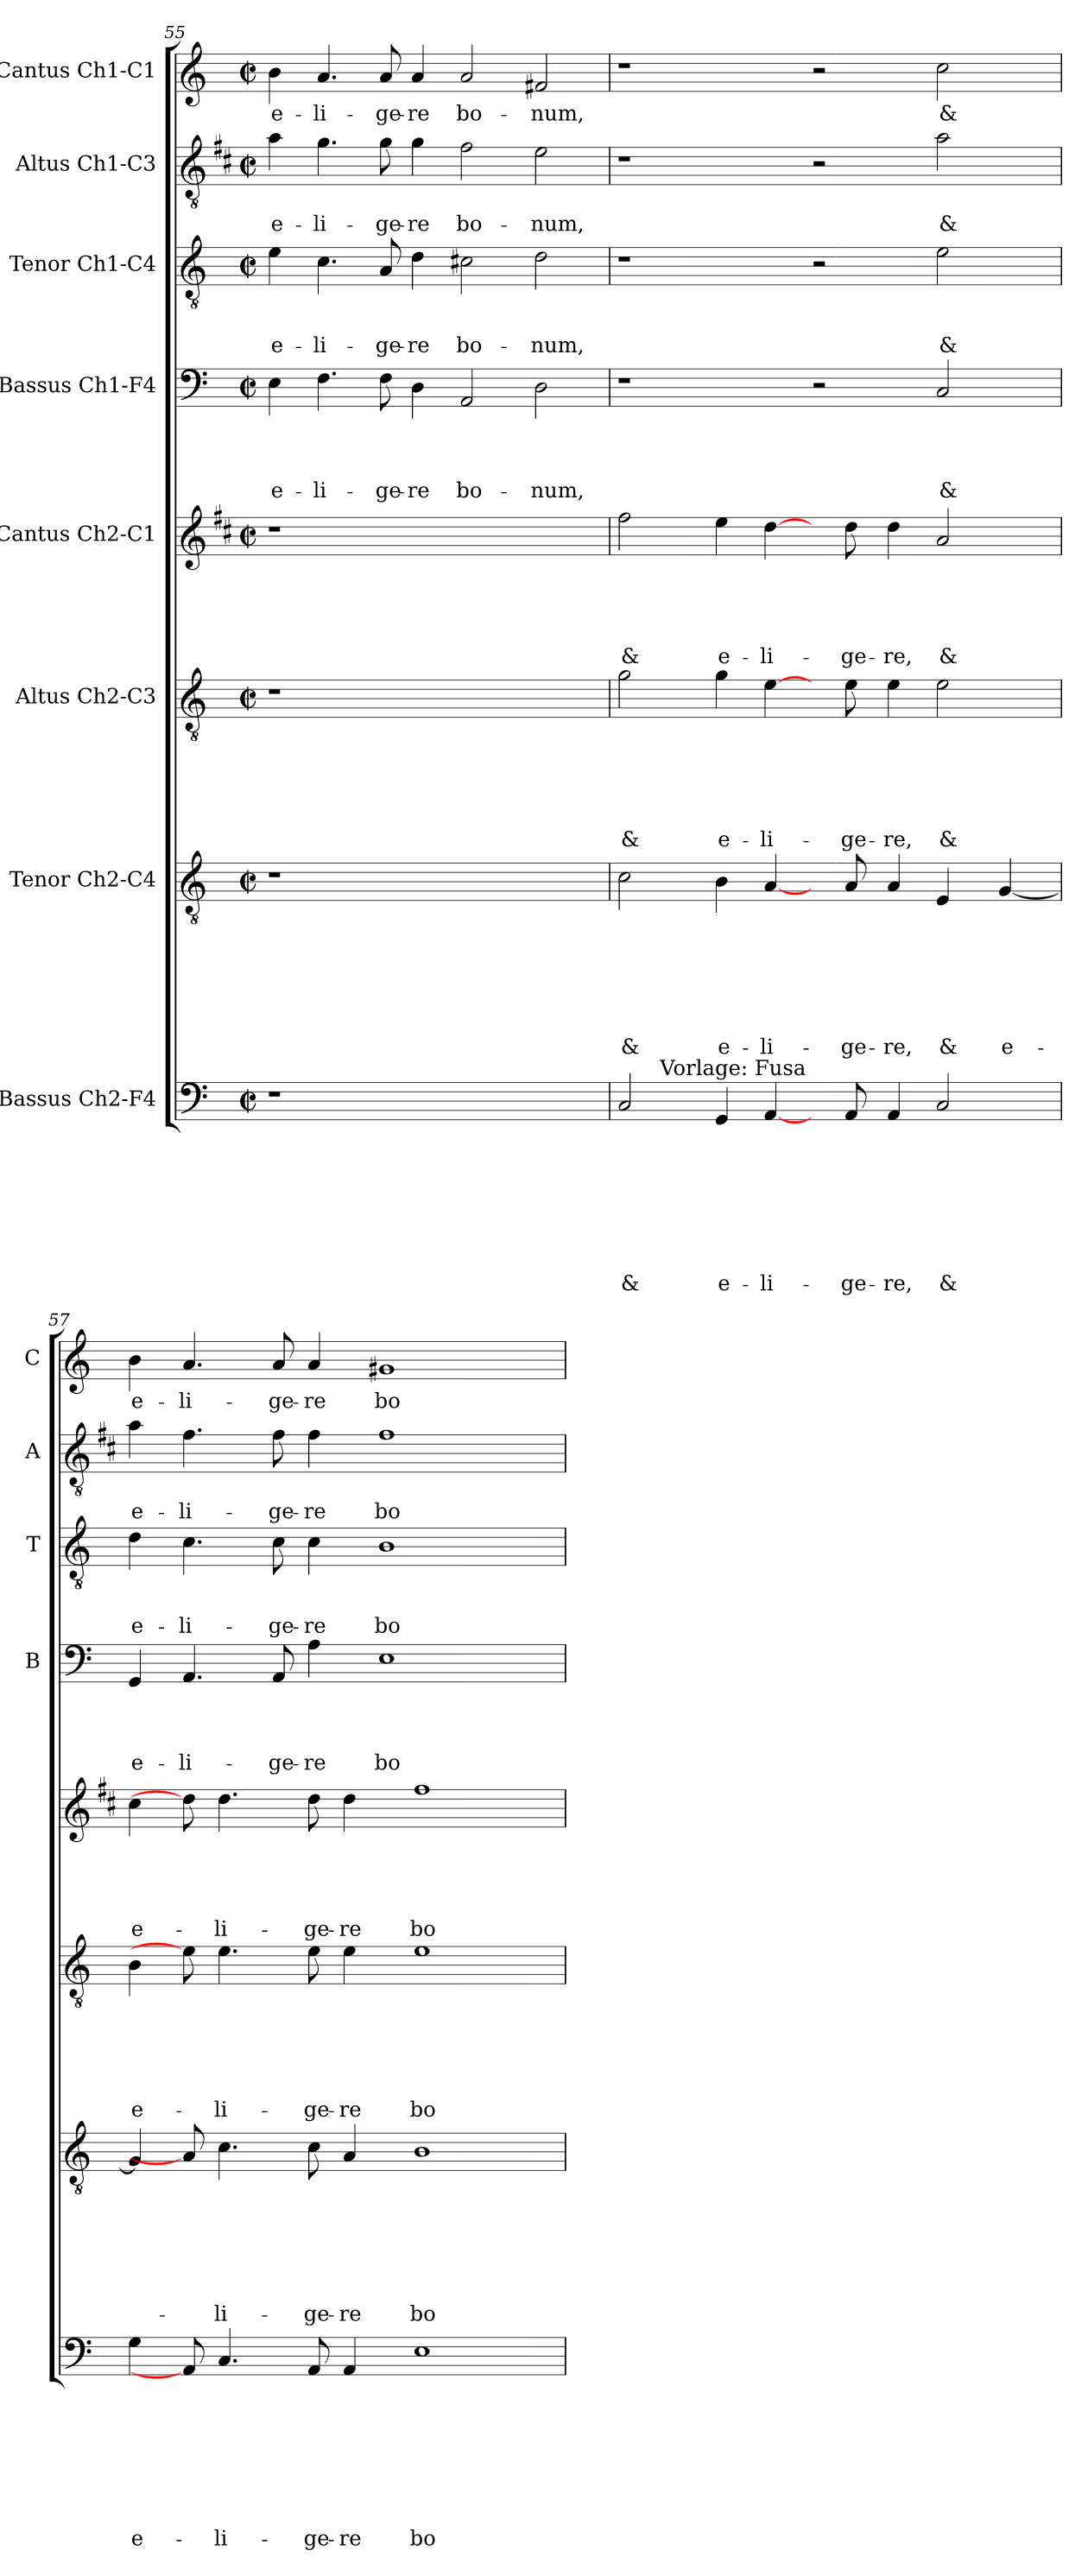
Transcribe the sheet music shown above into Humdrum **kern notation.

**kern	**text	**text	**text	**text	**text	**text	**text	**text	**kern	**text	**text	**text	**text	**text	**text	**text	**kern	**text	**text	**text	**text	**text	**text	**kern	**text	**text	**text	**text	**text	**kern	**text	**text	**text	**text	**kern	**text	**text	**text	**kern	**text	**text	**kern	**text
*part8	*part8	*part8	*part8	*part8	*part8	*part8	*part8	*part8	*part7	*part7	*part7	*part7	*part7	*part7	*part7	*part7	*part6	*part6	*part6	*part6	*part6	*part6	*part6	*part5	*part5	*part5	*part5	*part5	*part5	*part4	*part4	*part4	*part4	*part4	*part3	*part3	*part3	*part3	*part2	*part2	*part2	*part1	*part1
*staff8	*staff8	*staff8	*staff8	*staff8	*staff8	*staff8	*staff8	*staff8	*staff7	*staff7	*staff7	*staff7	*staff7	*staff7	*staff7	*staff7	*staff6	*staff6	*staff6	*staff6	*staff6	*staff6	*staff6	*staff5	*staff5	*staff5	*staff5	*staff5	*staff5	*staff4	*staff4	*staff4	*staff4	*staff4	*staff3	*staff3	*staff3	*staff3	*staff2	*staff2	*staff2	*staff1	*staff1
*I"Bassus Ch2-F4	*	*	*	*	*	*	*	*	*I"Tenor Ch2-C4	*	*	*	*	*	*	*	*I"Altus Ch2-C3	*	*	*	*	*	*	*I"Cantus Ch2-C1	*	*	*	*	*	*I"Bassus Ch1-F4	*	*	*	*	*I"Tenor Ch1-C4	*	*	*	*I"Altus Ch1-C3	*	*	*I"Cantus Ch1-C1	*
*	*	*	*	*	*	*	*	*	*	*	*	*	*	*	*	*	*	*	*	*	*	*	*	*	*	*	*	*	*	*I'B	*	*	*	*	*I'T	*	*	*	*I'A	*	*	*I'C	*
*clefF4	*	*	*	*	*	*	*	*	*clefGv2	*	*	*	*	*	*	*	*clefGv2	*	*	*	*	*	*	*clefG2	*	*	*	*	*	*clefF4	*	*	*	*	*clefGv2	*	*	*	*clefGv2	*	*	*clefG2	*
*	*	*	*	*	*	*	*	*	*	*	*	*	*	*	*	*	*	*	*	*	*	*	*	*ITrd1c2	*	*	*	*	*	*	*	*	*	*	*	*	*	*	*ITrd1c2	*	*	*	*
*k[]	*	*	*	*	*	*	*	*	*k[]	*	*	*	*	*	*	*	*k[]	*	*	*	*	*	*	*k[]	*	*	*	*	*	*k[]	*	*	*	*	*k[]	*	*	*	*k[]	*	*	*k[]	*
*C:	*	*	*	*	*	*	*	*	*C:	*	*	*	*	*	*	*	*C:	*	*	*	*	*	*	*C:	*	*	*	*	*	*C:	*	*	*	*	*C:	*	*	*	*C:	*	*	*C:	*
*M2/2	*	*	*	*	*	*	*	*	*M2/2	*	*	*	*	*	*	*	*M2/2	*	*	*	*	*	*	*M2/2	*	*	*	*	*	*M2/2	*	*	*	*	*M2/2	*	*	*	*M2/2	*	*	*M2/2	*
*met(c|)	*	*	*	*	*	*	*	*	*met(c|)	*	*	*	*	*	*	*	*met(c|)	*	*	*	*	*	*	*met(c|)	*	*	*	*	*	*met(c|)	*	*	*	*	*met(c|)	*	*	*	*met(c|)	*	*	*met(c|)	*
=55	=55	=55	=55	=55	=55	=55	=55	=55	=55	=55	=55	=55	=55	=55	=55	=55	=55	=55	=55	=55	=55	=55	=55	=55	=55	=55	=55	=55	=55	=55	=55	=55	=55	=55	=55	=55	=55	=55	=55	=55	=55	=55	=55
!	!	!	!	!	!	!	!	!	!	!	!	!	!	!	!	!	!	!	!	!	!	!	!	!	!	!	!	!	!	!	!	!	!	!LO:LY:b	!	!	!	!LO:LY:b	!	!	!LO:LY:b	!	!LO:LY:b
1r	.	.	.	.	.	.	.	.	1r	.	.	.	.	.	.	.	1r	.	.	.	.	.	.	1r	.	.	.	.	.	4E\	.	.	.	e-	4e\	.	.	e-	4g\	.	e-	4b\	e-
!	!	!	!	!	!	!	!	!	!	!	!	!	!	!	!	!	!	!	!	!	!	!	!	!	!	!	!	!	!	!	!	!	!	!LO:LY:b	!	!	!	!LO:LY:b	!	!	!LO:LY:b	!	!LO:LY:b
.	.	.	.	.	.	.	.	.	.	.	.	.	.	.	.	.	.	.	.	.	.	.	.	.	.	.	.	.	.	4.F\	.	.	.	-li-	4.c\	.	.	-li-	4.f\	.	-li-	4.a/	-li-
!	!	!	!	!	!	!	!	!	!	!	!	!	!	!	!	!	!	!	!	!	!	!	!	!	!	!	!	!	!	!	!	!	!	!LO:LY:b	!	!	!	!LO:LY:b	!	!	!LO:LY:b	!	!LO:LY:b
.	.	.	.	.	.	.	.	.	.	.	.	.	.	.	.	.	.	.	.	.	.	.	.	.	.	.	.	.	.	8F\	.	.	.	-ge-	8A/	.	.	-ge-	8f\	.	-ge-	8a/	-ge-
!	!	!	!	!	!	!	!	!	!	!	!	!	!	!	!	!	!	!	!	!	!	!	!	!	!	!	!	!	!	!	!	!	!	!LO:LY:b	!	!	!	!LO:LY:b	!	!	!LO:LY:b	!	!LO:LY:b
.	.	.	.	.	.	.	.	.	.	.	.	.	.	.	.	.	.	.	.	.	.	.	.	.	.	.	.	.	.	4D\	.	.	.	-re	4d\	.	.	-re	4f\	.	-re	4a/	-re
!	!	!	!	!	!	!	!	!	!	!	!	!	!	!	!	!	!	!	!	!	!	!	!	!	!	!	!	!	!	!	!	!	!	!LO:LY:b	!	!	!	!LO:LY:b	!	!	!LO:LY:b	!	!LO:LY:b
1ryy	.	.	.	.	.	.	.	.	1ryy	.	.	.	.	.	.	.	1ryy	.	.	.	.	.	.	1ryy	.	.	.	.	.	2AA/	.	.	.	bo-	2c#X\	.	.	bo-	2e\	.	bo-	2a/	bo-
!	!	!	!	!	!	!	!	!	!	!	!	!	!	!	!	!	!	!	!	!	!	!	!	!	!	!	!	!	!	!	!	!	!	!LO:LY:b	!	!	!	!LO:LY:b	!	!	!LO:LY:b	!	!LO:LY:b
.	.	.	.	.	.	.	.	.	.	.	.	.	.	.	.	.	.	.	.	.	.	.	.	.	.	.	.	.	.	2D\	.	.	.	-num,	2d\	.	.	-num,	2d\	.	-num,	2f#X/	-num,
=56	=56	=56	=56	=56	=56	=56	=56	=56	=56	=56	=56	=56	=56	=56	=56	=56	=56	=56	=56	=56	=56	=56	=56	=56	=56	=56	=56	=56	=56	=56	=56	=56	=56	=56	=56	=56	=56	=56	=56	=56	=56	=56	=56
!	!	!	!	!	!	!	!	!LO:LY:b	!	!	!	!	!	!	!	!LO:LY:b	!	!	!	!	!	!	!LO:LY:b	!	!	!	!	!	!LO:LY:b	!	!	!	!	!	!	!	!	!	!	!	!	!	!
*^	*	*	*	*	*	*	*	*	*	*	*	*	*	*	*	*	*	*	*	*	*	*	*	*	*	*	*	*	*	*	*	*	*	*	*	*	*	*	*	*	*	*	*
2C/	8.ryy	.	.	.	.	.	.	.	&	2c\	.	.	.	.	.	.	&	2g\	.	.	.	.	.	&	2ee\	.	.	.	.	&	1r	.	.	.	.	1r	.	.	.	1r	.	.	1r	.
!	!LO:TX:a:t=Vorlage&colon; Fusa	!	!	!	!	!	!	!	!	!	!	!	!	!	!	!	!	!	!	!	!	!	!	!	!	!	!	!	!	!	!	!	!	!	!	!	!	!	!	!	!	!	!	!
.	1ryy	.	.	.	.	.	.	.	.	.	.	.	.	.	.	.	.	.	.	.	.	.	.	.	.	.	.	.	.	.	.	.	.	.	.	.	.	.	.	.	.	.	.	.
!	!	!	!	!	!	!	!	!	!LO:LY:b	!	!	!	!	!	!	!	!LO:LY:b	!	!	!	!	!	!	!LO:LY:b	!	!	!	!	!	!LO:LY:b	!	!	!	!	!	!	!	!	!	!	!	!	!	!
4GG/	.	.	.	.	.	.	.	.	e-	4B\	.	.	.	.	.	.	e-	4g\	.	.	.	.	.	e-	4dd\	.	.	.	.	e-	.	.	.	.	.	.	.	.	.	.	.	.	.	.
!	!	!	!	!	!	!	!	!	!LO:LY:b	!	!	!	!	!	!	!	!LO:LY:b	!	!	!	!	!	!	!LO:LY:b	!	!	!	!	!	!LO:LY:b	!	!	!	!	!	!	!	!	!	!	!	!	!	!
[4AA/	.	.	.	.	.	.	.	.	-li-	[4A/	.	.	.	.	.	.	-li-	[4e\	.	.	.	.	.	-li-	[4cc\	.	.	.	.	-li-	.	.	.	.	.	.	.	.	.	.	.	.	.	.
8ryy	.	.	.	.	.	.	.	.	.	8ryy	.	.	.	.	.	.	.	8ryy	.	.	.	.	.	.	8ryy	.	.	.	.	.	2r	.	.	.	.	2r	.	.	.	2r	.	.	2r	.
!	!	!	!	!	!	!	!	!	!LO:LY:b	!	!	!	!	!	!	!	!LO:LY:b	!	!	!	!	!	!	!LO:LY:b	!	!	!	!	!	!LO:LY:b	!	!	!	!	!	!	!	!	!	!	!	!	!	!
8AA/	.	.	.	.	.	.	.	.	-ge-	8A/	.	.	.	.	.	.	-ge-	8e\	.	.	.	.	.	-ge-	8cc\	.	.	.	.	-ge-	.	.	.	.	.	.	.	.	.	.	.	.	.	.
.	2ryy	.	.	.	.	.	.	.	.	.	.	.	.	.	.	.	.	.	.	.	.	.	.	.	.	.	.	.	.	.	.	.	.	.	.	.	.	.	.	.	.	.	.	.
!	!	!	!	!	!	!	!	!	!LO:LY:b	!	!	!	!	!	!	!	!LO:LY:b	!	!	!	!	!	!	!LO:LY:b	!	!	!	!	!	!LO:LY:b	!	!	!	!	!	!	!	!	!	!	!	!	!	!
4AA/	.	.	.	.	.	.	.	.	-re,	4A/	.	.	.	.	.	.	-re,	4e\	.	.	.	.	.	-re,	4cc\	.	.	.	.	-re,	.	.	.	.	.	.	.	.	.	.	.	.	.	.
!	!	!	!	!	!	!	!	!	!LO:LY:b	!	!	!	!	!	!	!	!LO:LY:b	!	!	!	!	!	!	!LO:LY:b	!	!	!	!	!	!LO:LY:b	!	!	!	!	!LO:LY:b	!	!	!	!LO:LY:b	!	!	!LO:LY:b	!	!LO:LY:b
2C/	.	.	.	.	.	.	.	.	&	4E/	.	.	.	.	.	.	&	2e\	.	.	.	.	.	&	2g/	.	.	.	.	&	2C/	.	.	.	&	2e\	.	.	&	2g\	.	&	2cc\	&
.	4ryy	.	.	.	.	.	.	.	.	.	.	.	.	.	.	.	.	.	.	.	.	.	.	.	.	.	.	.	.	.	.	.	.	.	.	.	.	.	.	.	.	.	.	.
!	!	!	!	!	!	!	!	!	!	!	!	!	!	!	!	!	!LO:LY:b	!	!	!	!	!	!	!	!	!	!	!	!	!	!	!	!	!	!	!	!	!	!	!	!	!	!	!
.	.	.	.	.	.	.	.	.	.	[4G/	.	.	.	.	.	.	e-	.	.	.	.	.	.	.	.	.	.	.	.	.	.	.	.	.	.	.	.	.	.	.	.	.	.	.
.	16ryy	.	.	.	.	.	.	.	.	.	.	.	.	.	.	.	.	.	.	.	.	.	.	.	.	.	.	.	.	.	.	.	.	.	.	.	.	.	.	.	.	.	.	.
=57	=57	=57	=57	=57	=57	=57	=57	=57	=57	=57	=57	=57	=57	=57	=57	=57	=57	=57	=57	=57	=57	=57	=57	=57	=57	=57	=57	=57	=57	=57	=57	=57	=57	=57	=57	=57	=57	=57	=57	=57	=57	=57	=57	=57
!	!	!	!	!	!	!	!	!	!LO:LY:b	!	!	!	!	!	!	!	!	!	!	!	!	!	!	!LO:LY:b	!	!	!	!	!	!LO:LY:b	!	!	!	!	!LO:LY:b	!	!	!	!LO:LY:b	!	!	!LO:LY:b	!	!LO:LY:b
*v	*v	*	*	*	*	*	*	*	*	*	*	*	*	*	*	*	*	*	*	*	*	*	*	*	*	*	*	*	*	*	*	*	*	*	*	*	*	*	*	*	*	*	*	*
4G\	.	.	.	.	.	.	.	e-	4G/]	.	.	.	.	.	.	.	4B\	.	.	.	.	.	e-	4b\	.	.	.	.	e-	4GG/	.	.	.	e-	4d\	.	.	e-	4g\	.	e-	4b\	e-
!	!	!	!	!	!	!	!	!	!	!	!	!	!	!	!	!	!	!	!	!	!	!	!	!	!	!	!	!	!	!	!	!	!	!LO:LY:b	!	!	!	!LO:LY:b	!	!	!LO:LY:b	!	!LO:LY:b
8AA/]	.	.	.	.	.	.	.	.	8A/]	.	.	.	.	.	.	.	8e\]	.	.	.	.	.	.	8cc\]	.	.	.	.	.	4.AA/	.	.	.	-li-	4.c\	.	.	-li-	4.e\	.	-li-	4.a/	-li-
!	!	!	!	!	!	!	!	!LO:LY:b	!	!	!	!	!	!	!	!LO:LY:b	!	!	!	!	!	!	!LO:LY:b	!	!	!	!	!	!LO:LY:b	!	!	!	!	!	!	!	!	!	!	!	!	!	!
4.C/	.	.	.	.	.	.	.	-li-	4.c\	.	.	.	.	.	.	-li-	4.e\	.	.	.	.	.	-li-	4.cc\	.	.	.	.	-li-	.	.	.	.	.	.	.	.	.	.	.	.	.	.
!	!	!	!	!	!	!	!	!	!	!	!	!	!	!	!	!	!	!	!	!	!	!	!	!	!	!	!	!	!	!	!	!	!	!LO:LY:b	!	!	!	!LO:LY:b	!	!	!LO:LY:b	!	!LO:LY:b
.	.	.	.	.	.	.	.	.	.	.	.	.	.	.	.	.	.	.	.	.	.	.	.	.	.	.	.	.	.	8AA/	.	.	.	-ge-	8c\	.	.	-ge-	8e\	.	-ge-	8a/	-ge-
!	!	!	!	!	!	!	!	!LO:LY:b	!	!	!	!	!	!	!	!LO:LY:b	!	!	!	!	!	!	!LO:LY:b	!	!	!	!	!	!LO:LY:b	!	!	!	!	!LO:LY:b	!	!	!	!LO:LY:b	!	!	!LO:LY:b	!	!LO:LY:b
8AA/	.	.	.	.	.	.	.	-ge-	8c\	.	.	.	.	.	.	-ge-	8e\	.	.	.	.	.	-ge-	8cc\	.	.	.	.	-ge-	4A\	.	.	.	-re	4c\	.	.	-re	4e\	.	-re	4a/	-re
!	!	!	!	!	!	!	!	!LO:LY:b	!	!	!	!	!	!	!	!LO:LY:b	!	!	!	!	!	!	!LO:LY:b	!	!	!	!	!	!LO:LY:b	!	!	!	!	!	!	!	!	!	!	!	!	!	!
4AA/	.	.	.	.	.	.	.	-re	4A/	.	.	.	.	.	.	-re	4e\	.	.	.	.	.	-re	4cc\	.	.	.	.	-re	.	.	.	.	.	.	.	.	.	.	.	.	.	.
!	!	!	!	!	!	!	!	!	!	!	!	!	!	!	!	!	!	!	!	!	!	!	!	!	!	!	!	!	!	!	!	!	!	!LO:LY:b	!	!	!	!LO:LY:b	!	!	!LO:LY:b	!	!LO:LY:b
.	.	.	.	.	.	.	.	.	.	.	.	.	.	.	.	.	.	.	.	.	.	.	.	.	.	.	.	.	.	1E	.	.	.	bo-	1B	.	.	bo-	1e	.	bo-	1g#X	bo-
!	!	!	!	!	!	!	!	!LO:LY:b	!	!	!	!	!	!	!	!LO:LY:b	!	!	!	!	!	!	!LO:LY:b	!	!	!	!	!	!LO:LY:b	!	!	!	!	!	!	!	!	!	!	!	!	!	!
1E	.	.	.	.	.	.	.	bo-	1B	.	.	.	.	.	.	bo-	1e	.	.	.	.	.	bo-	1ee	.	.	.	.	bo-	.	.	.	.	.	.	.	.	.	.	.	.	.	.
.	.	.	.	.	.	.	.	.	.	.	.	.	.	.	.	.	.	.	.	.	.	.	.	.	.	.	.	.	.	8ryy	.	.	.	.	8ryy	.	.	.	8ryy	.	.	8ryy	.
=	=	=	=	=	=	=	=	=	=	=	=	=	=	=	=	=	=	=	=	=	=	=	=	=	=	=	=	=	=	=	=	=	=	=	=	=	=	=	=	=	=	=	=
*-	*-	*-	*-	*-	*-	*-	*-	*-	*-	*-	*-	*-	*-	*-	*-	*-	*-	*-	*-	*-	*-	*-	*-	*-	*-	*-	*-	*-	*-	*-	*-	*-	*-	*-	*-	*-	*-	*-	*-	*-	*-	*-	*-
